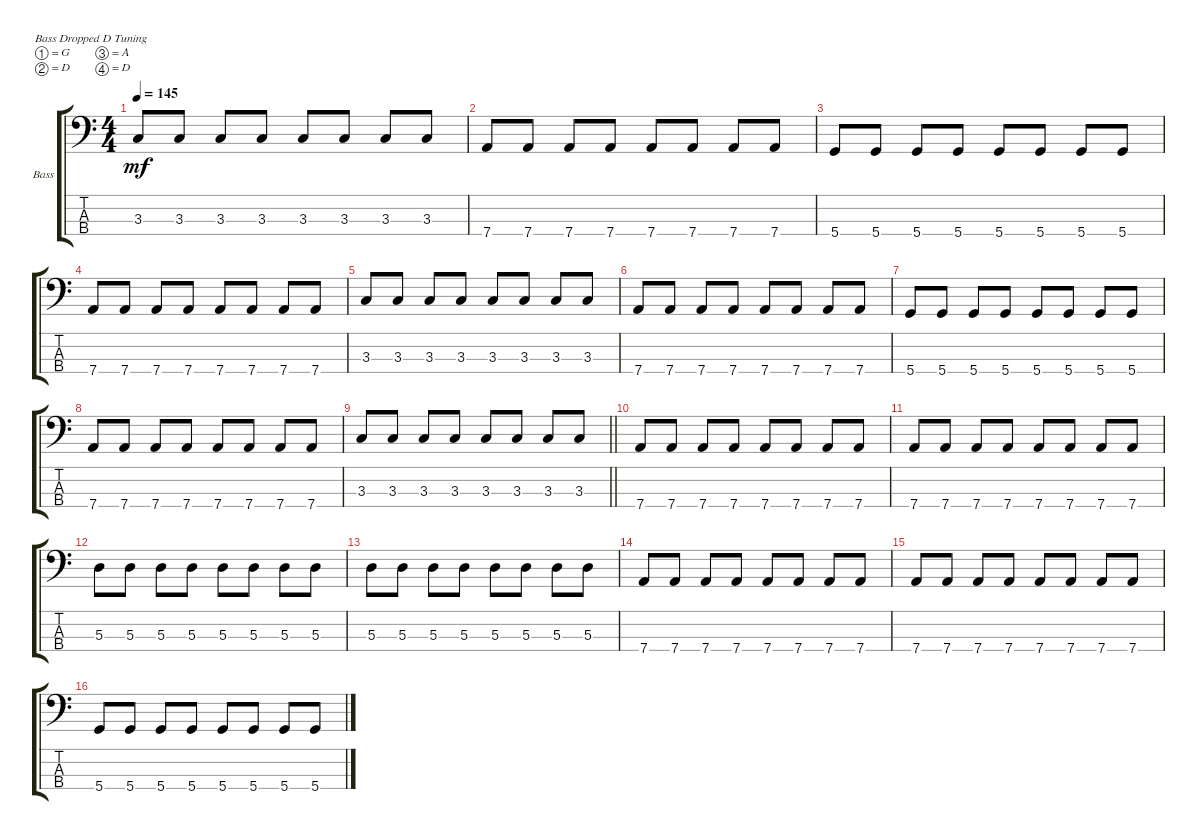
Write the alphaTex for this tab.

\bracketExtendMode groupsimilarinstruments
\firstSystemTrackNameOrientation horizontal
\otherSystemsTrackNameOrientation horizontal
\track ("Bass" "Bass") {instrument electricbassfinger}
\staff {score tabs}
\tuning (G2 D2 A1 D1)
\ts (4 4)
\tempo 145
\clef f4
\ks c
3.3.8{dy mf} 3.3.8 3.3.8 3.3.8 3.3.8 3.3.8 3.3.8 3.3.8 |
7.4.8 7.4.8 7.4.8 7.4.8 7.4.8 7.4.8 7.4.8 7.4.8 |
5.4.8 5.4.8 5.4.8 5.4.8 5.4.8 5.4.8 5.4.8 5.4.8 |
7.4.8 7.4.8 7.4.8 7.4.8 7.4.8 7.4.8 7.4.8 7.4.8 |
3.3.8 3.3.8 3.3.8 3.3.8 3.3.8 3.3.8 3.3.8 3.3.8 |
7.4.8 7.4.8 7.4.8 7.4.8 7.4.8 7.4.8 7.4.8 7.4.8 |
5.4.8 5.4.8 5.4.8 5.4.8 5.4.8 5.4.8 5.4.8 5.4.8 |
7.4.8 7.4.8 7.4.8 7.4.8 7.4.8 7.4.8 7.4.8 7.4.8 |
\barLineRight lightlight
3.3.8 3.3.8 3.3.8 3.3.8 3.3.8 3.3.8 3.3.8 3.3.8 |
7.4.8 7.4.8 7.4.8 7.4.8 7.4.8 7.4.8 7.4.8 7.4.8 |
7.4.8 7.4.8 7.4.8 7.4.8 7.4.8 7.4.8 7.4.8 7.4.8 |
5.3.8 5.3.8 5.3.8 5.3.8 5.3.8 5.3.8 5.3.8 5.3.8 |
5.3.8 5.3.8 5.3.8 5.3.8 5.3.8 5.3.8 5.3.8 5.3.8 |
7.4.8 7.4.8 7.4.8 7.4.8 7.4.8 7.4.8 7.4.8 7.4.8 |
7.4.8 7.4.8 7.4.8 7.4.8 7.4.8 7.4.8 7.4.8 7.4.8 |
5.4.8 5.4.8 5.4.8 5.4.8 5.4.8 5.4.8 5.4.8 5.4.8
